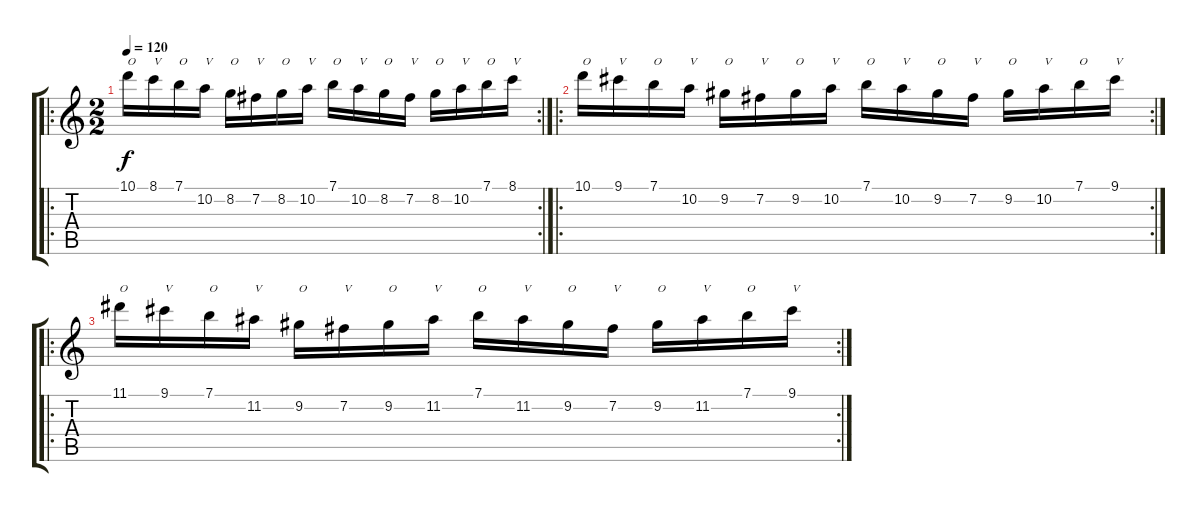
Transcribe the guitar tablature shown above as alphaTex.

\track "" {instrument distortionguitar}
\staff {score tabs}
\tuning (E4 B3 G3 D3 A2 E2) {hide}
\ro
\rc 2
\ts (2 2)
\tempo 120
\clef g2
\ks c
10.1.16{txt "Ο" dy f instrument distortionguitar} 8.1.16{txt "V"} 7.1.16{txt "Ο"} 10.2.16{txt "V"} 8.2.16{txt "Ο"} 7.2.16{txt "V"} 8.2.16{txt "Ο"} 10.2.16{txt "V"} 7.1.16{txt "Ο"} 10.2.16{txt "V"} 8.2.16{txt "Ο"} 7.2.16{txt "V"} 8.2.16{txt "Ο"} 10.2.16{txt "V"} 7.1.16{txt "Ο"} 8.1.16{txt "V"} |
\ro
\rc 2
10.1.16{txt "Ο"} 9.1.16{txt "V"} 7.1.16{txt "Ο"} 10.2.16{txt "V"} 9.2.16{txt "Ο"} 7.2.16{txt "V"} 9.2.16{txt "Ο"} 10.2.16{txt "V"} 7.1.16{txt "Ο"} 10.2.16{txt "V"} 9.2.16{txt "Ο"} 7.2.16{txt "V"} 9.2.16{txt "Ο"} 10.2.16{txt "V"} 7.1.16{txt "Ο"} 9.1.16{txt "V"} |
\ro
\rc 2
11.1.16{txt "Ο"} 9.1.16{txt "V"} 7.1.16{txt "Ο"} 11.2.16{txt "V"} 9.2.16{txt "Ο"} 7.2.16{txt "V"} 9.2.16{txt "Ο"} 11.2.16{txt "V"} 7.1.16{txt "Ο"} 11.2.16{txt "V"} 9.2.16{txt "Ο"} 7.2.16{txt "V"} 9.2.16{txt "Ο"} 11.2.16{txt "V"} 7.1.16{txt "Ο"} 9.1.16{txt "V"}
